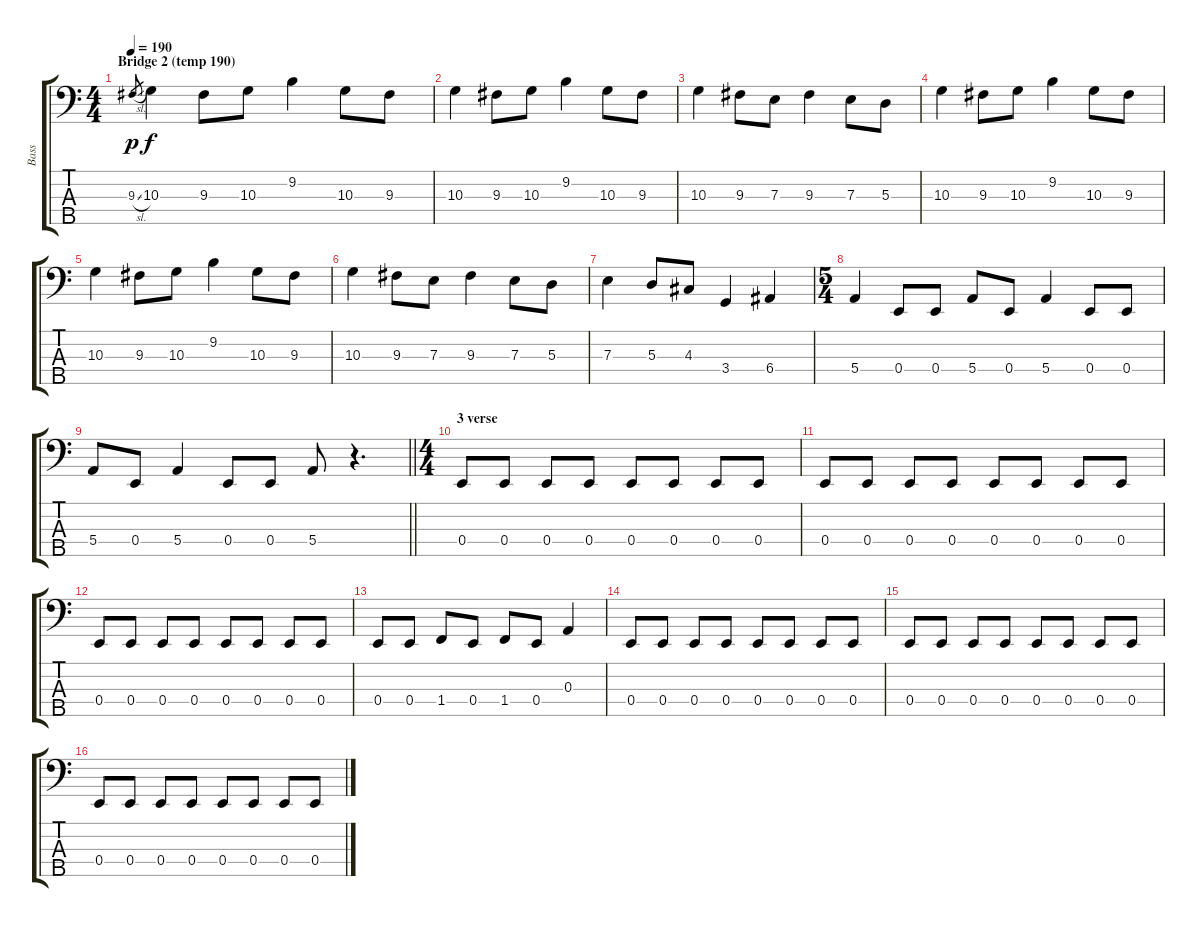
\track ("Bass" "Bass") {instrument electricbassfinger}
\staff {score tabs}
\tuning (G2 D2 A1 E1 B0) {hide}
\ts (4 4)
\section ("" "Bridge 2 (temp 190)")
\tempo 190
\clef f4
\ks c
9.3{sl}.8{gr dy p} 10.3.4{dy f} 9.3.8 10.3.8 9.2.4 10.3.8 9.3.8 |
10.3.4 9.3.8 10.3.8 9.2.4 10.3.8 9.3.8 |
10.3.4 9.3.8 7.3.8 9.3.4 7.3.8 5.3.8 |
10.3.4 9.3.8 10.3.8 9.2.4 10.3.8 9.3.8 |
10.3.4 9.3.8 10.3.8 9.2.4 10.3.8 9.3.8 |
10.3.4 9.3.8 7.3.8 9.3.4 7.3.8 5.3.8 |
7.3.4 5.3.8 4.3.8 3.4.4 6.4.4 |
\ts (5 4)
5.4.4 0.4.8 0.4.8 5.4.8 0.4.8 5.4.4 0.4.8 0.4.8 |
\barLineRight lightlight
5.4.8 0.4.8 5.4.4 0.4.8 0.4.8 5.4.8 r.4{d} |
\ts (4 4)
\section ("" "3 verse")
0.4.8 0.4.8 0.4.8 0.4.8 0.4.8 0.4.8 0.4.8 0.4.8 |
0.4.8 0.4.8 0.4.8 0.4.8 0.4.8 0.4.8 0.4.8 0.4.8 |
0.4.8 0.4.8 0.4.8 0.4.8 0.4.8 0.4.8 0.4.8 0.4.8 |
0.4.8 0.4.8 1.4.8 0.4.8 1.4.8 0.4.8 0.3.4 |
0.4.8 0.4.8 0.4.8 0.4.8 0.4.8 0.4.8 0.4.8 0.4.8 |
0.4.8 0.4.8 0.4.8 0.4.8 0.4.8 0.4.8 0.4.8 0.4.8 |
0.4.8 0.4.8 0.4.8 0.4.8 0.4.8 0.4.8 0.4.8 0.4.8
